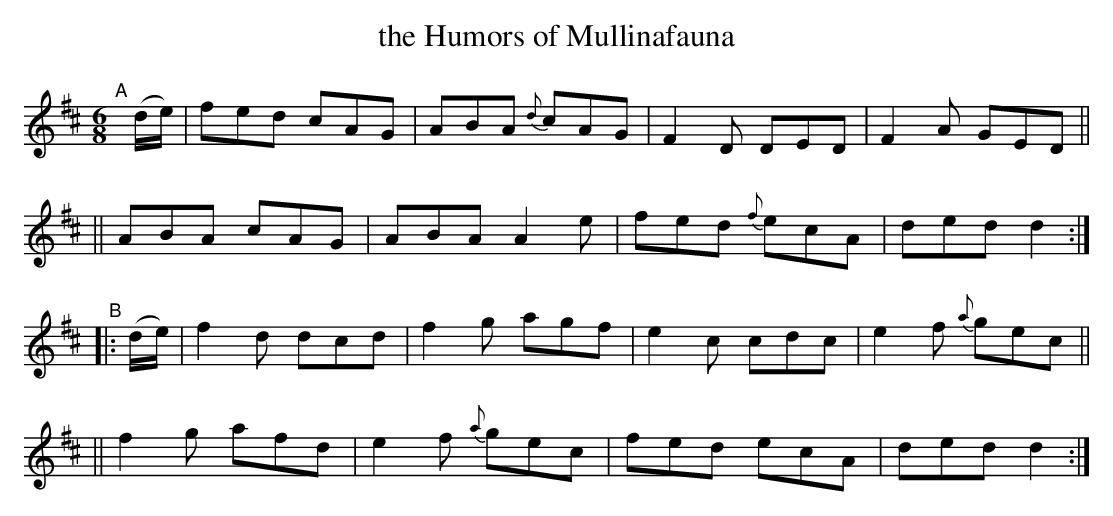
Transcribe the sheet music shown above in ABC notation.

X:1
T: the Humors of Mullinafauna
M: 6/8
L: 1/8
K: D
"^A"[|](d/e/) \
|  fed cAG | ABA {d}cAG | F2D    DED | F2A GED ||
|| ABA cAG | ABA    A2e | fed {f}ecA | ded d2  :|
"^B"|: (d/e/) \
|  f2d dcd | f2g    agf | e2c cdc | e2f {a}gec ||
|| f2g afd | e2f {a}gec | fed ecA | ded    d2  :|
